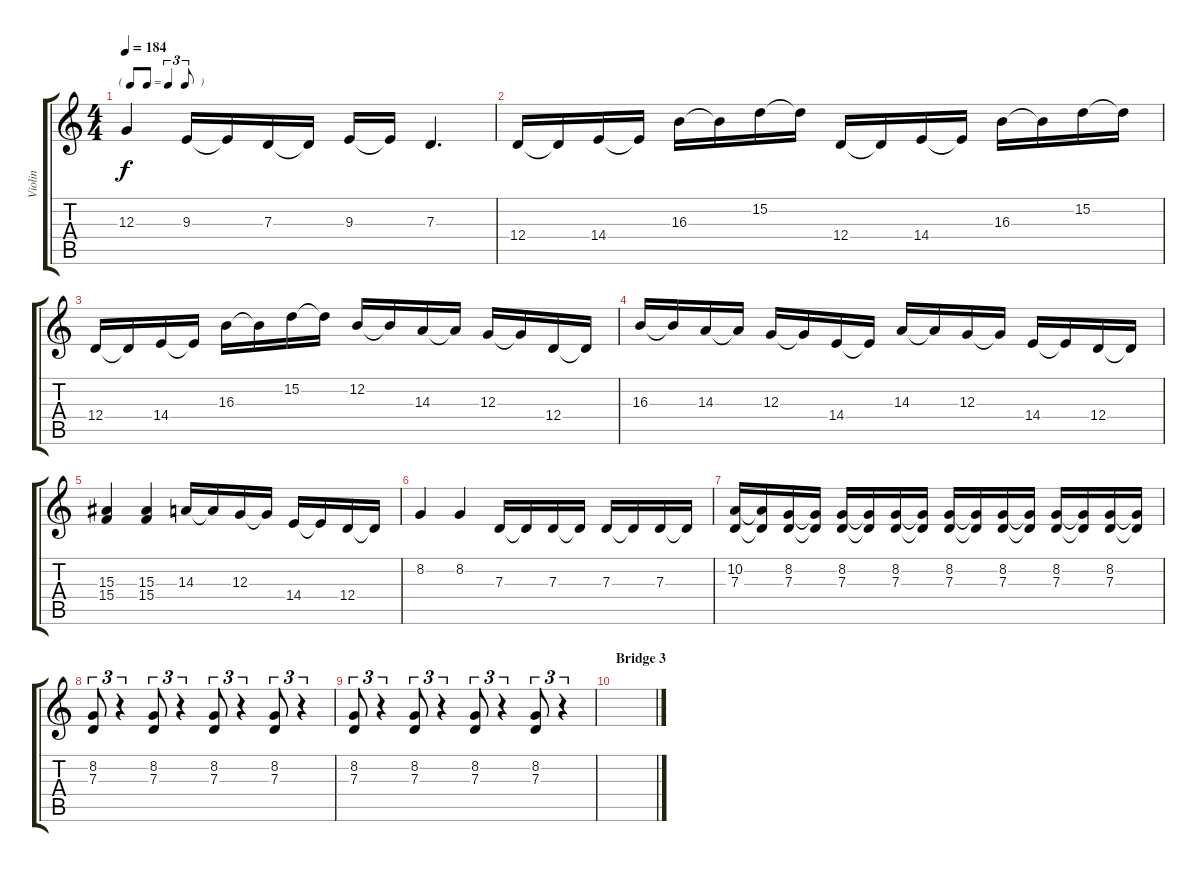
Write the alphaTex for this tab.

\track ("Violin" "Violin") {instrument violin}
\staff {score tabs}
\tuning (E4 B3 G3 D3 A2 E2) {hide}
\ts (4 4)
\tf triplet8th
\tempo 184
\clef g2
\ks c
12.3{t}.4{dy f} 9.3.16 9.3{t}.16 7.3.16 7.3{t}.16 9.3.16 9.3{t}.16 7.3.4{d} |
12.4.16{volume 8} 12.4{t}.16 14.4.16 14.4{t}.16 16.3.16 16.3{t}.16 15.2.16 15.2{t}.16 12.4.16{volume 8} 12.4{t}.16 14.4.16 14.4{t}.16 16.3.16 16.3{t}.16 15.2.16 15.2{t}.16 |
12.4.16{volume 7} 12.4{t}.16 14.4.16 14.4{t}.16 16.3.16 16.3{t}.16 15.2.16 15.2{t}.16 12.2.16{volume 7} 12.2{t}.16 14.3.16 14.3{t}.16 12.3.16 12.3{t}.16 12.4.16 12.4{t}.16 |
16.3.16 16.3{t}.16 14.3.16 14.3{t}.16 12.3.16 12.3{t}.16 14.4.16 14.4{t}.16 14.3.16 14.3{t}.16 12.3.16 12.3{t}.16 14.4.16 14.4{t}.16 12.4.16 12.4{t}.16 |
(15.3 15.4).4{volume 6} (15.3 15.4).4 14.3.16 14.3{t}.16 12.3.16 12.3{t}.16 14.4.16 14.4{t}.16 12.4.16 12.4{t}.16 |
8.2.4 8.2.4 7.3.16 7.3{t}.16 7.3.16 7.3{t}.16 7.3.16 7.3{t}.16 7.3.16 7.3{t}.16 |
(10.2 7.3).16 (10.2{t} 7.3{t}).16 (8.2 7.3).16 (8.2{t} 7.3{t}).16 (8.2 7.3).16 (8.2{t} 7.3{t}).16 (8.2 7.3).16 (8.2{t} 7.3{t}).16 (8.2 7.3).16 (8.2{t} 7.3{t}).16 (8.2 7.3).16 (8.2{t} 7.3{t}).16 (8.2 7.3).16 (8.2{t} 7.3{t}).16 (8.2 7.3).16 (8.2{t} 7.3{t}).16 |
(8.2 7.3).8{tu (3 2) volume 5} r.4{tu (3 2)} (8.2 7.3).8{tu (3 2)} r.4{tu (3 2)} (8.2 7.3).8{tu (3 2) volume 5} r.4{tu (3 2)} (8.2 7.3).8{tu (3 2)} r.4{tu (3 2)} |
(8.2 7.3).8{tu (3 2) volume 5} r.4{tu (3 2)} (8.2 7.3).8{tu (3 2)} r.4{tu (3 2)} (8.2 7.3).8{tu (3 2) volume 5} r.4{tu (3 2)} (8.2 7.3).8{tu (3 2)} r.4{tu (3 2)} |
\section ("" "Bridge 3")
